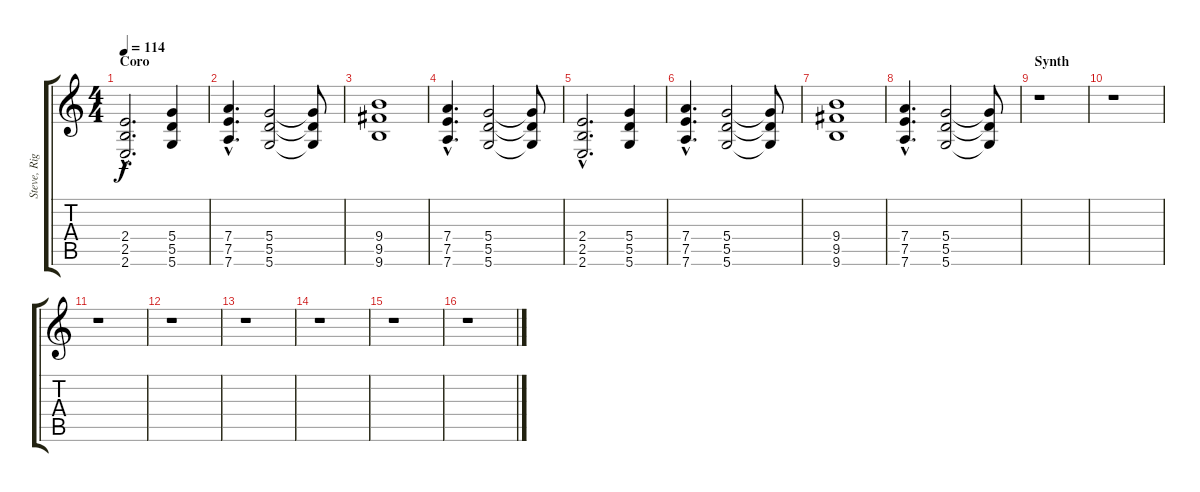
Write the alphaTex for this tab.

\track ("Steve, Righ? (Guitarra)" "Steve, Rig") {instrument distortionguitar}
\staff {score tabs}
\tuning (E4 B3 G3 D3 A2 D2) {hide}
\ts (4 4)
\section ("" "Coro")
\tempo 114
\clef g2
\ks c
(2.4{hac} 2.5{hac} 2.6{hac}).2{d dy f} (5.4 5.5 5.6).4 |
(7.4{hac} 7.5{hac} 7.6{hac}).4{d} (5.4 5.5 5.6).2 (5.4{t} 5.5{t} 5.6{t}).8 |
(9.4 9.5 9.6).1 |
(7.4{hac} 7.5{hac} 7.6{hac}).4{d} (5.4 5.5 5.6).2 (5.4{t} 5.5{t} 5.6{t}).8 |
(2.4{hac} 2.5{hac} 2.6{hac}).2{d} (5.4 5.5 5.6).4 |
(7.4{hac} 7.5{hac} 7.6{hac}).4{d} (5.4 5.5 5.6).2 (5.4{t} 5.5{t} 5.6{t}).8 |
(9.4 9.5 9.6).1 |
(7.4{hac} 7.5{hac} 7.6{hac}).4{d} (5.4 5.5 5.6).2 (5.4{t} 5.5{t} 5.6{t}).8 |
\section ("" "Synth")
r.1 |
r.1 |
r.1 |
r.1 |
r.1 |
r.1 |
r.1 |
r.1
